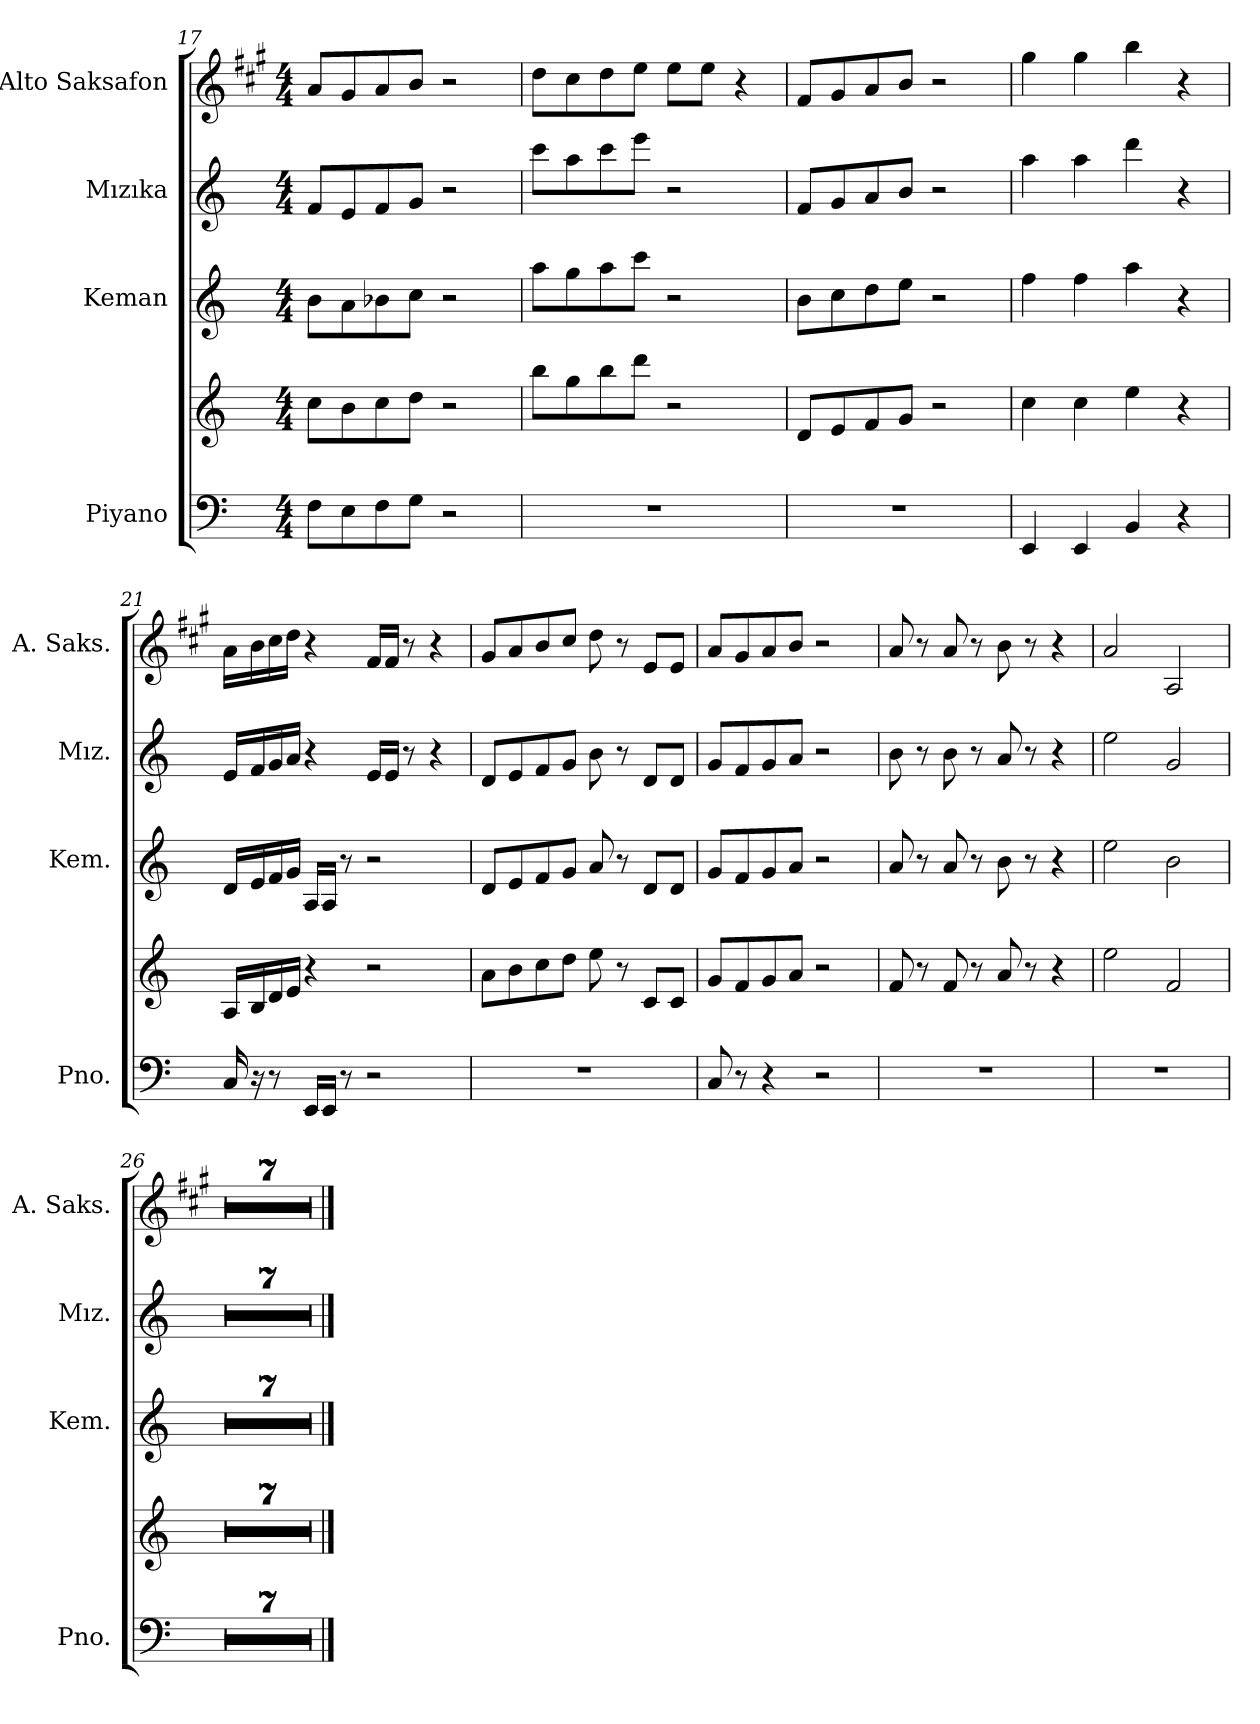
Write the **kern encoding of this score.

**kern	**kern	**kern	**kern	**kern
*part4	*part4	*part3	*part2	*part1
*staff5	*staff4	*staff3	*staff2	*staff1
*I"Piyano	*	*I"Keman	*I"Mızıka	*I"Alto Saksafon
*I'Pno.	*	*I'Kem.	*I'Mız.	*I'A. Saks.
*clefF4	*clefG2	*clefG2	*clefG2	*clefG2
*	*	*	*	*ITrd5c9
*k[]	*k[]	*k[]	*k[]	*k[]
*M4/4	*M4/4	*M4/4	*M4/4	*M4/4
=17	=17	=17	=17	=17
8F\L	8cc\L	8b\L	8f/L	8c/L
8E\	8b\	8a\	8e/	8B/
8F\	8cc\	8b-X\	8f/	8c/
8G\J	8dd\J	8cc\J	8g/J	8d/J
2r	2r	2r	2r	2r
=18	=18	=18	=18	=18
1r	8bb\L	8aa\L	8ccc\L	8f\L
.	8gg\	8gg\	8aa\	8e\
.	8bb\	8aa\	8ccc\	8f\
.	8ddd\J	8ccc\J	8eee\J	8g\J
.	2r	2r	2r	8g\L
.	.	.	.	8g\J
.	.	.	.	4r
=19	=19	=19	=19	=19
1r	8d/L	8b\L	8f/L	8A/L
.	8e/	8cc\	8g/	8B/
.	8f/	8dd\	8a/	8c/
.	8g/J	8ee\J	8b/J	8d/J
.	2r	2r	2r	2r
=20	=20	=20	=20	=20
4EE/	4cc\	4ff\	4aa\	4b\
4EE/	4cc\	4ff\	4aa\	4b\
4BB/	4ee\	4aa\	4ddd\	4dd\
4r	4r	4r	4r	4r
!!LO:PB:g=z
=21	=21	=21	=21	=21
16C/	16A/LL	16d/LL	16e/LL	16c\LL
16r	16B/	16e/	16f/	16d\
8r	16d/	16f/	16g/	16e\
.	16e/JJ	16g/JJ	16a/JJ	16f\JJ
16EE/LL	4r	16A/LL	4r	4r
16EE/JJ	.	16A/JJ	.	.
8r	.	8r	.	.
2r	2r	2r	16e/LL	16A/LL
.	.	.	16e/JJ	16A/JJ
.	.	.	8r	8r
.	.	.	4r	4r
=22	=22	=22	=22	=22
1r	8a\L	8d/L	8d/L	8B/L
.	8b\	8e/	8e/	8c/
.	8cc\	8f/	8f/	8d/
.	8dd\J	8g/J	8g/J	8e/J
.	8ee\	8a/	8b\	8f\
.	8r	8r	8r	8r
.	8c/L	8d/L	8d/L	8G/L
.	8c/J	8d/J	8d/J	8G/J
=23	=23	=23	=23	=23
8C/	8g/L	8g/L	8g/L	8c/L
8r	8f/	8f/	8f/	8B/
4r	8g/	8g/	8g/	8c/
.	8a/J	8a/J	8a/J	8d/J
2r	2r	2r	2r	2r
=24	=24	=24	=24	=24
1r	8f/	8a/	8b\	8c/
.	8r	8r	8r	8r
.	8f/	8a/	8b\	8c/
.	8r	8r	8r	8r
.	8a/	8b\	8a/	8d\
.	8r	8r	8r	8r
.	4r	4r	4r	4r
=25	=25	=25	=25	=25
1r	2ee\	2ee\	2ee\	2c/
.	2f/	2b\	2g/	2C/
=26	=26	=26	=26	=26
1r	1r	1r	1r	1r
!!LO:LB:g=z
=27	=27	=27	=27	=27
1r	1r	1r	1r	1r
=28	=28	=28	=28	=28
1r	1r	1r	1r	1r
=29	=29	=29	=29	=29
1r	1r	1r	1r	1r
=30	=30	=30	=30	=30
1r	1r	1r	1r	1r
=31	=31	=31	=31	=31
1r	1r	1r	1r	1r
=32	=32	=32	=32	=32
1r	1r	1r	1r	1r
==	==	==	==	==
*-	*-	*-	*-	*-
